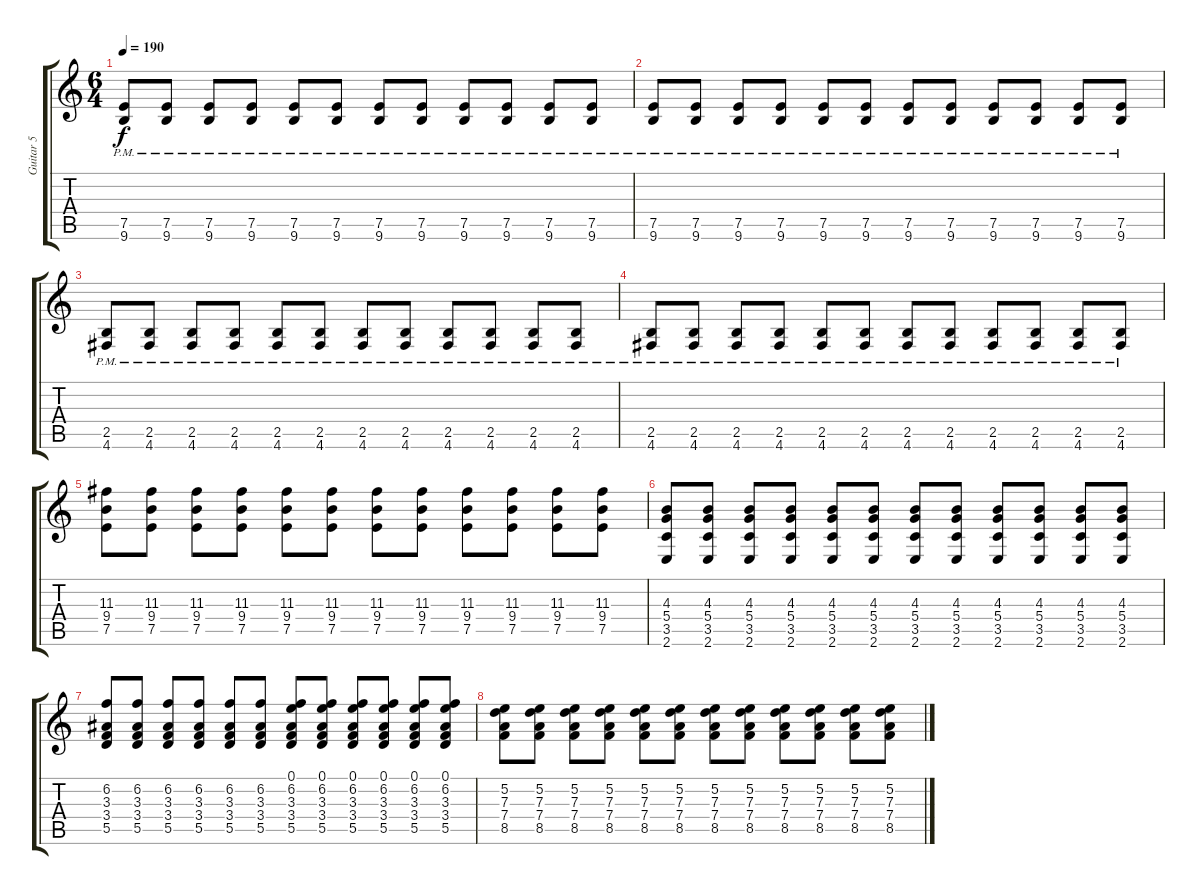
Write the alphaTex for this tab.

\track ("Guitar 5" "Guitar 5") {instrument distortionguitar}
\staff {score tabs}
\tuning (E4 B3 G3 D3 A2 D2) {hide}
\ts (6 4)
\tempo 190
\clef g2
\ks c
(7.5{pm} 9.6{pm}).8{dy f} (7.5{pm} 9.6{pm}).8 (7.5{pm} 9.6{pm}).8 (7.5{pm} 9.6{pm}).8 (7.5{pm} 9.6{pm}).8 (7.5{pm} 9.6{pm}).8 (7.5{pm} 9.6{pm}).8 (7.5{pm} 9.6{pm}).8 (7.5{pm} 9.6{pm}).8 (7.5{pm} 9.6{pm}).8 (7.5{pm} 9.6{pm}).8 (7.5{pm} 9.6{pm}).8 |
(7.5{pm} 9.6{pm}).8 (7.5{pm} 9.6{pm}).8 (7.5{pm} 9.6{pm}).8 (7.5{pm} 9.6{pm}).8 (7.5{pm} 9.6{pm}).8 (7.5{pm} 9.6{pm}).8 (7.5{pm} 9.6{pm}).8 (7.5{pm} 9.6{pm}).8 (7.5{pm} 9.6{pm}).8 (7.5{pm} 9.6{pm}).8 (7.5{pm} 9.6{pm}).8 (7.5{pm} 9.6{pm}).8 |
(2.5{pm} 4.6{pm}).8 (2.5{pm} 4.6{pm}).8 (2.5{pm} 4.6{pm}).8 (2.5{pm} 4.6{pm}).8 (2.5{pm} 4.6{pm}).8 (2.5{pm} 4.6{pm}).8 (2.5{pm} 4.6{pm}).8 (2.5{pm} 4.6{pm}).8 (2.5{pm} 4.6{pm}).8 (2.5{pm} 4.6{pm}).8 (2.5{pm} 4.6{pm}).8 (2.5{pm} 4.6{pm}).8 |
(2.5{pm} 4.6{pm}).8 (2.5{pm} 4.6{pm}).8 (2.5{pm} 4.6{pm}).8 (2.5{pm} 4.6{pm}).8 (2.5{pm} 4.6{pm}).8 (2.5{pm} 4.6{pm}).8 (2.5{pm} 4.6{pm}).8 (2.5{pm} 4.6{pm}).8 (2.5{pm} 4.6{pm}).8 (2.5{pm} 4.6{pm}).8 (2.5{pm} 4.6{pm}).8 (2.5{pm} 4.6{pm}).8 |
(11.3 9.4 7.5).8 (11.3 9.4 7.5).8 (11.3 9.4 7.5).8 (11.3 9.4 7.5).8 (11.3 9.4 7.5).8 (11.3 9.4 7.5).8 (11.3 9.4 7.5).8 (11.3 9.4 7.5).8 (11.3 9.4 7.5).8 (11.3 9.4 7.5).8 (11.3 9.4 7.5).8 (11.3 9.4 7.5).8 |
(4.3 5.4 3.5 2.6).8 (4.3 5.4 3.5 2.6).8 (4.3 5.4 3.5 2.6).8 (4.3 5.4 3.5 2.6).8 (4.3 5.4 3.5 2.6).8 (4.3 5.4 3.5 2.6).8 (4.3 5.4 3.5 2.6).8 (4.3 5.4 3.5 2.6).8 (4.3 5.4 3.5 2.6).8 (4.3 5.4 3.5 2.6).8 (4.3 5.4 3.5 2.6).8 (4.3 5.4 3.5 2.6).8 |
(6.2 3.3 3.4 5.5).8 (6.2 3.3 3.4 5.5).8 (6.2 3.3 3.4 5.5).8 (6.2 3.3 3.4 5.5).8 (6.2 3.3 3.4 5.5).8 (6.2 3.3 3.4 5.5).8 (0.1 6.2 3.3 3.4 5.5).8 (0.1 6.2 3.3 3.4 5.5).8 (0.1 6.2 3.3 3.4 5.5).8 (0.1 6.2 3.3 3.4 5.5).8 (0.1 6.2 3.3 3.4 5.5).8 (0.1 6.2 3.3 3.4 5.5).8 |
(5.2 7.3 7.4 8.5).8 (5.2 7.3 7.4 8.5).8 (5.2 7.3 7.4 8.5).8 (5.2 7.3 7.4 8.5).8 (5.2 7.3 7.4 8.5).8 (5.2 7.3 7.4 8.5).8 (5.2 7.3 7.4 8.5).8 (5.2 7.3 7.4 8.5).8 (5.2 7.3 7.4 8.5).8 (5.2 7.3 7.4 8.5).8 (5.2 7.3 7.4 8.5).8 (5.2 7.3 7.4 8.5).8
